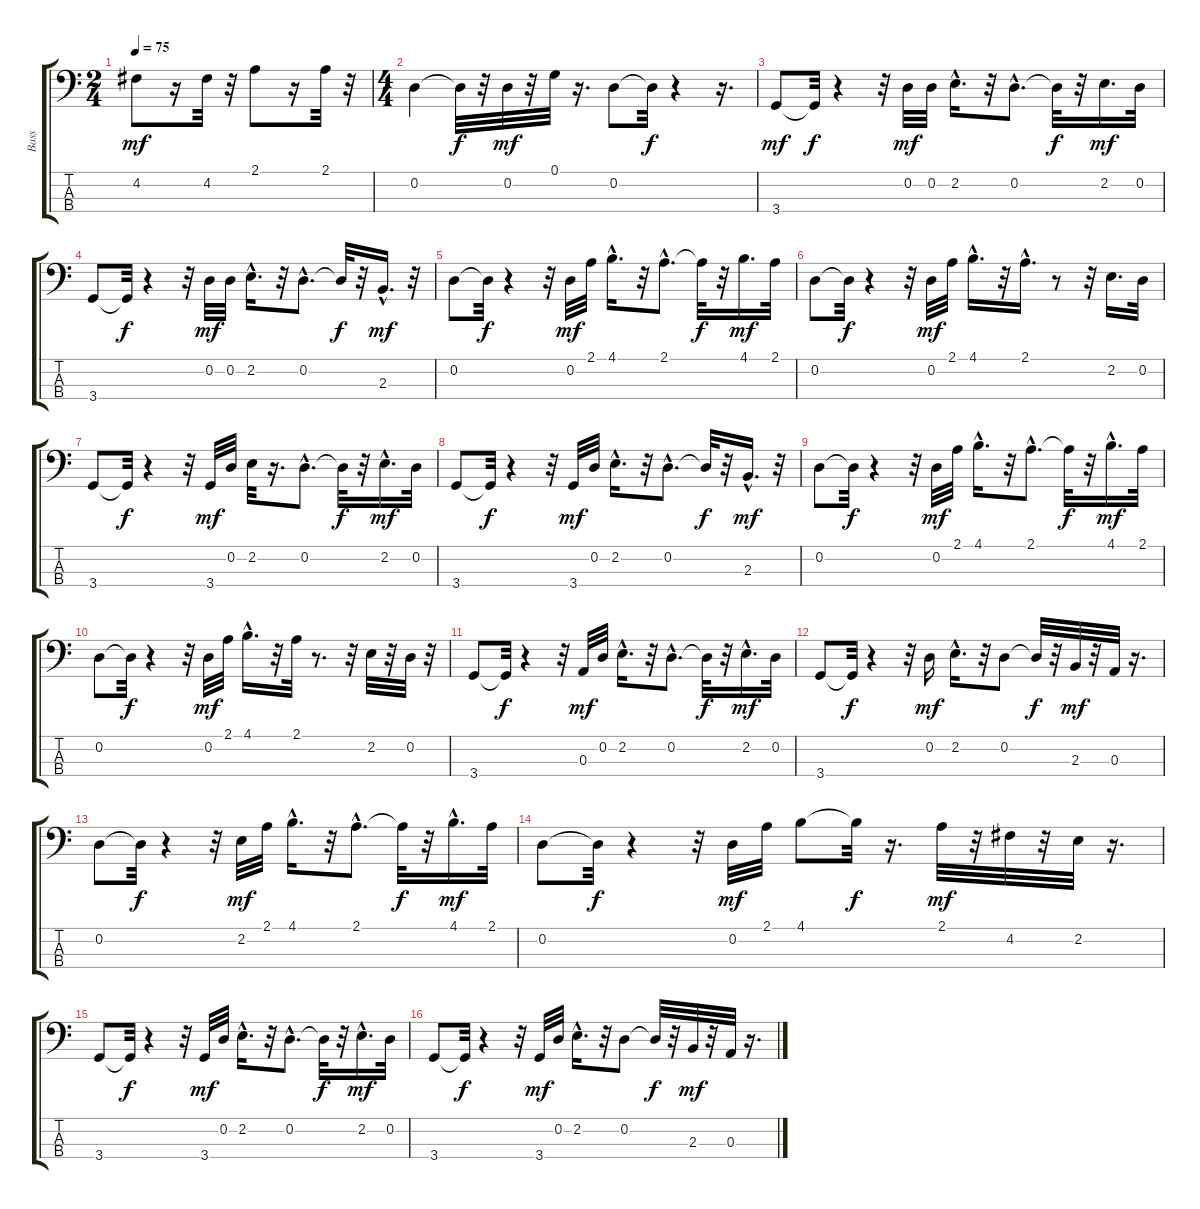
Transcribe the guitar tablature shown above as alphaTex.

\track ("Bass" "Bass") {instrument electricbassfinger}
\staff {score tabs}
\tuning (G2 D2 A1 E1) {hide}
\ts (2 4)
\tempo 75
\clef f4
\ks c
4.2.8{dy mf} r.16 4.2.32 r.32 2.1.8 r.16 2.1.32 r.32 |
\ts (4 4)
0.2.4 0.2{t}.32{dy f} r.32 0.2.32{dy mf} r.32 0.1.32 r.16{d} 0.2.8 0.2{t}.32{dy f} r.4 r.16{d} |
3.4.8{dy mf} 3.4{t}.32{dy f} r.4 r.32 0.2.32{dy mf} 0.2.32 2.2{hac}.16{d} r.32 0.2{hac}.8{d} 0.2{t}.32{dy f} r.32 2.2.16{d dy mf} 0.2.32 |
3.4.8 3.4{t}.32{dy f} r.4 r.32 0.2.32{dy mf} 0.2.32 2.2{hac}.16{d} r.32 0.2{hac}.8{d} 0.2{t}.32{dy f} r.32 2.3{hac}.16{d dy mf} r.32 |
0.2.8 0.2{t}.32{dy f} r.4 r.32 0.2.32{dy mf} 2.1.32 4.1{hac}.16{d} r.32 2.1{hac}.8{d} 2.1{t}.32{dy f} r.32 4.1.16{d dy mf} 2.1.32 |
0.2.8 0.2{t}.32{dy f} r.4 r.32 0.2.32{dy mf} 2.1.32 4.1{hac}.16{d} r.32 2.1{hac}.16{d} r.8 r.32 2.2.16{d} 0.2.32 |
3.4.8 3.4{t}.32{dy f} r.4 r.32 3.4.32{dy mf} 0.2.32 2.2.32 r.16{d} 0.2{hac}.8{d} 0.2{t}.32{dy f} r.32 2.2{hac}.16{d dy mf} 0.2.32 |
3.4.8 3.4{t}.32{dy f} r.4 r.32 3.4.32{dy mf} 0.2.32 2.2{hac}.16{d} r.32 0.2{hac}.8{d} 0.2{t}.32{dy f} r.32 2.3{hac}.16{d dy mf} r.32 |
0.2.8 0.2{t}.32{dy f} r.4 r.32 0.2.32{dy mf} 2.1.32 4.1{hac}.16{d} r.32 2.1{hac}.8{d} 2.1{t}.32{dy f} r.32 4.1{hac}.16{d dy mf} 2.1.32 |
0.2.8 0.2{t}.32{dy f} r.4 r.32 0.2.32{dy mf} 2.1.32 4.1{hac}.16{d} r.32 2.1.32 r.8{d} r.32 2.2.32 r.32 0.2.32 r.32 |
3.4.8 3.4{t}.32{dy f} r.4 r.32 0.3.32{dy mf} 0.2.32 2.2{hac}.16{d} r.32 0.2{hac}.8{d} 0.2{t}.32{dy f} r.32 2.2{hac}.16{d dy mf} 0.2.32 |
3.4.8 3.4{t}.32{dy f} r.4 r.32 0.2.16{dy mf} 2.2{hac}.16{d} r.32 0.2.8 0.2{t}.32{dy f} r.32 2.3.32{dy mf} r.32 0.3.32 r.16{d} |
0.2.8 0.2{t}.32{dy f} r.4 r.32 2.2.32{dy mf} 2.1.32 4.1{hac}.16{d} r.32 2.1{hac}.8{d} 2.1{t}.32{dy f} r.32 4.1{hac}.16{d dy mf} 2.1.32 |
0.2.8 0.2{t}.32{dy f} r.4 r.32 0.2.32{dy mf} 2.1.32 4.1.8 4.1{t}.32{dy f} r.16{d} 2.1.32{dy mf} r.32 4.2.32 r.32 2.2.32 r.16{d} |
3.4.8 3.4{t}.32{dy f} r.4 r.32 3.4.32{dy mf} 0.2.32 2.2{hac}.16{d} r.32 0.2{hac}.8{d} 0.2{t}.32{dy f} r.32 2.2{hac}.16{d dy mf} 0.2.32 |
3.4.8 3.4{t}.32{dy f} r.4 r.32 3.4.32{dy mf} 0.2.32 2.2{hac}.16{d} r.32 0.2.8 0.2{t}.32{dy f} r.32 2.3.32{dy mf} r.32 0.3.32 r.16{d}
